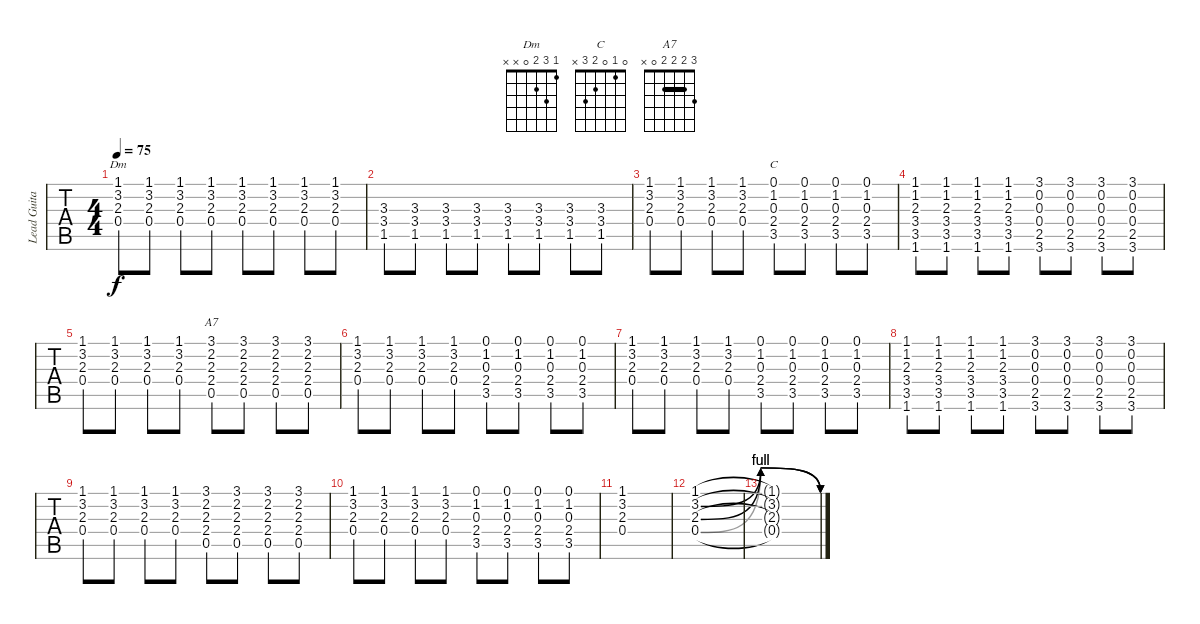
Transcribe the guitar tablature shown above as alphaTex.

\track ("Lead Guitar (Benoît)" "Lead Guita") {instrument overdrivenguitar}
\staff {tabs}
\tuning (E4 B3 G3 D3 A2 E2) {hide}
\chord ("Dm" 1 3 2 0 x x)
\chord ("C" 0 1 0 2 3 x)
\chord ("A7" 3 2 2 2 0 x) {barre 2}
\ts (4 4)
\tempo 75
\clef g2
\ks c
(1.1 3.2 2.3 0.4).8{ch "Dm" dy f} (1.1 3.2 2.3 0.4).8 (1.1 3.2 2.3 0.4).8 (1.1 3.2 2.3 0.4).8 (1.1 3.2 2.3 0.4).8 (1.1 3.2 2.3 0.4).8 (1.1 3.2 2.3 0.4).8 (1.1 3.2 2.3 0.4).8 |
(3.3 3.4 1.5).8 (3.3 3.4 1.5).8 (3.3 3.4 1.5).8 (3.3 3.4 1.5).8 (3.3 3.4 1.5).8 (3.3 3.4 1.5).8 (3.3 3.4 1.5).8 (3.3 3.4 1.5).8 |
(1.1 3.2 2.3 0.4).8 (1.1 3.2 2.3 0.4).8 (1.1 3.2 2.3 0.4).8 (1.1 3.2 2.3 0.4).8 (0.1 1.2 0.3 2.4 3.5).8{ch "C"} (0.1 1.2 0.3 2.4 3.5).8 (0.1 1.2 0.3 2.4 3.5).8 (0.1 1.2 0.3 2.4 3.5).8 |
(1.1 1.2 2.3 3.4 3.5 1.6).8 (1.1 1.2 2.3 3.4 3.5 1.6).8 (1.1 1.2 2.3 3.4 3.5 1.6).8 (1.1 1.2 2.3 3.4 3.5 1.6).8 (3.1 0.2 0.3 0.4 2.5 3.6).8 (3.1 0.2 0.3 0.4 2.5 3.6).8 (3.1 0.2 0.3 0.4 2.5 3.6).8 (3.1 0.2 0.3 0.4 2.5 3.6).8 |
(1.1 3.2 2.3 0.4).8 (1.1 3.2 2.3 0.4).8 (1.1 3.2 2.3 0.4).8 (1.1 3.2 2.3 0.4).8 (3.1 2.2 2.3 2.4 0.5).8{ch "A7"} (3.1 2.2 2.3 2.4 0.5).8 (3.1 2.2 2.3 2.4 0.5).8 (3.1 2.2 2.3 2.4 0.5).8 |
(1.1 3.2 2.3 0.4).8 (1.1 3.2 2.3 0.4).8 (1.1 3.2 2.3 0.4).8 (1.1 3.2 2.3 0.4).8 (0.1 1.2 0.3 2.4 3.5).8 (0.1 1.2 0.3 2.4 3.5).8 (0.1 1.2 0.3 2.4 3.5).8 (0.1 1.2 0.3 2.4 3.5).8 |
(1.1 3.2 2.3 0.4).8 (1.1 3.2 2.3 0.4).8 (1.1 3.2 2.3 0.4).8 (1.1 3.2 2.3 0.4).8 (0.1 1.2 0.3 2.4 3.5).8 (0.1 1.2 0.3 2.4 3.5).8 (0.1 1.2 0.3 2.4 3.5).8 (0.1 1.2 0.3 2.4 3.5).8 |
(1.1 1.2 2.3 3.4 3.5 1.6).8 (1.1 1.2 2.3 3.4 3.5 1.6).8 (1.1 1.2 2.3 3.4 3.5 1.6).8 (1.1 1.2 2.3 3.4 3.5 1.6).8 (3.1 0.2 0.3 0.4 2.5 3.6).8 (3.1 0.2 0.3 0.4 2.5 3.6).8 (3.1 0.2 0.3 0.4 2.5 3.6).8 (3.1 0.2 0.3 0.4 2.5 3.6).8 |
(1.1 3.2 2.3 0.4).8 (1.1 3.2 2.3 0.4).8 (1.1 3.2 2.3 0.4).8 (1.1 3.2 2.3 0.4).8 (3.1 2.2 2.3 2.4 0.5).8 (3.1 2.2 2.3 2.4 0.5).8 (3.1 2.2 2.3 2.4 0.5).8 (3.1 2.2 2.3 2.4 0.5).8 |
(1.1 3.2 2.3 0.4).8 (1.1 3.2 2.3 0.4).8 (1.1 3.2 2.3 0.4).8 (1.1 3.2 2.3 0.4).8 (0.1 1.2 0.3 2.4 3.5).8 (0.1 1.2 0.3 2.4 3.5).8 (0.1 1.2 0.3 2.4 3.5).8 (0.1 1.2 0.3 2.4 3.5).8 |
(1.1 3.2 2.3 0.4).1 |
(1.1 3.2{be (bendrelease 0 0 30 4 30 4 60 0)} 2.3{be (bendrelease 0 0 30 4 30 4 60 0)} 0.4{be (bendrelease 0 0 30 4 30 4 60 0)}).1 |
(1.1{t} 3.2{t} 2.3{t} 0.4{t}).1
